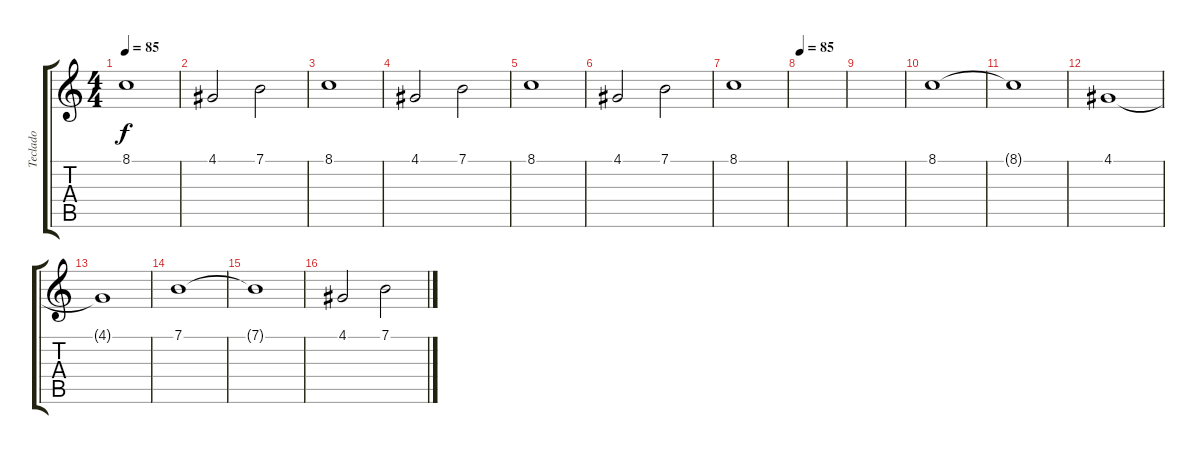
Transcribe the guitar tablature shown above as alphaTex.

\track ("Teclado" "Teclado") {instrument stringensemble1}
\staff {score tabs}
\tuning (E4 B3 G3 D3 A2 E2) {hide}
\ts (4 4)
\tempo 85
\clef g2
\ks c
8.1.1{dy f} |
4.1.2 7.1.2 |
8.1.1 |
4.1.2 7.1.2 |
8.1.1 |
4.1.2 7.1.2 |
8.1.1 |
\tempo 85
|
|
8.1.1 |
8.1{t}.1 |
4.1.1 |
4.1{t}.1 |
7.1.1 |
7.1{t}.1 |
4.1.2 7.1.2
